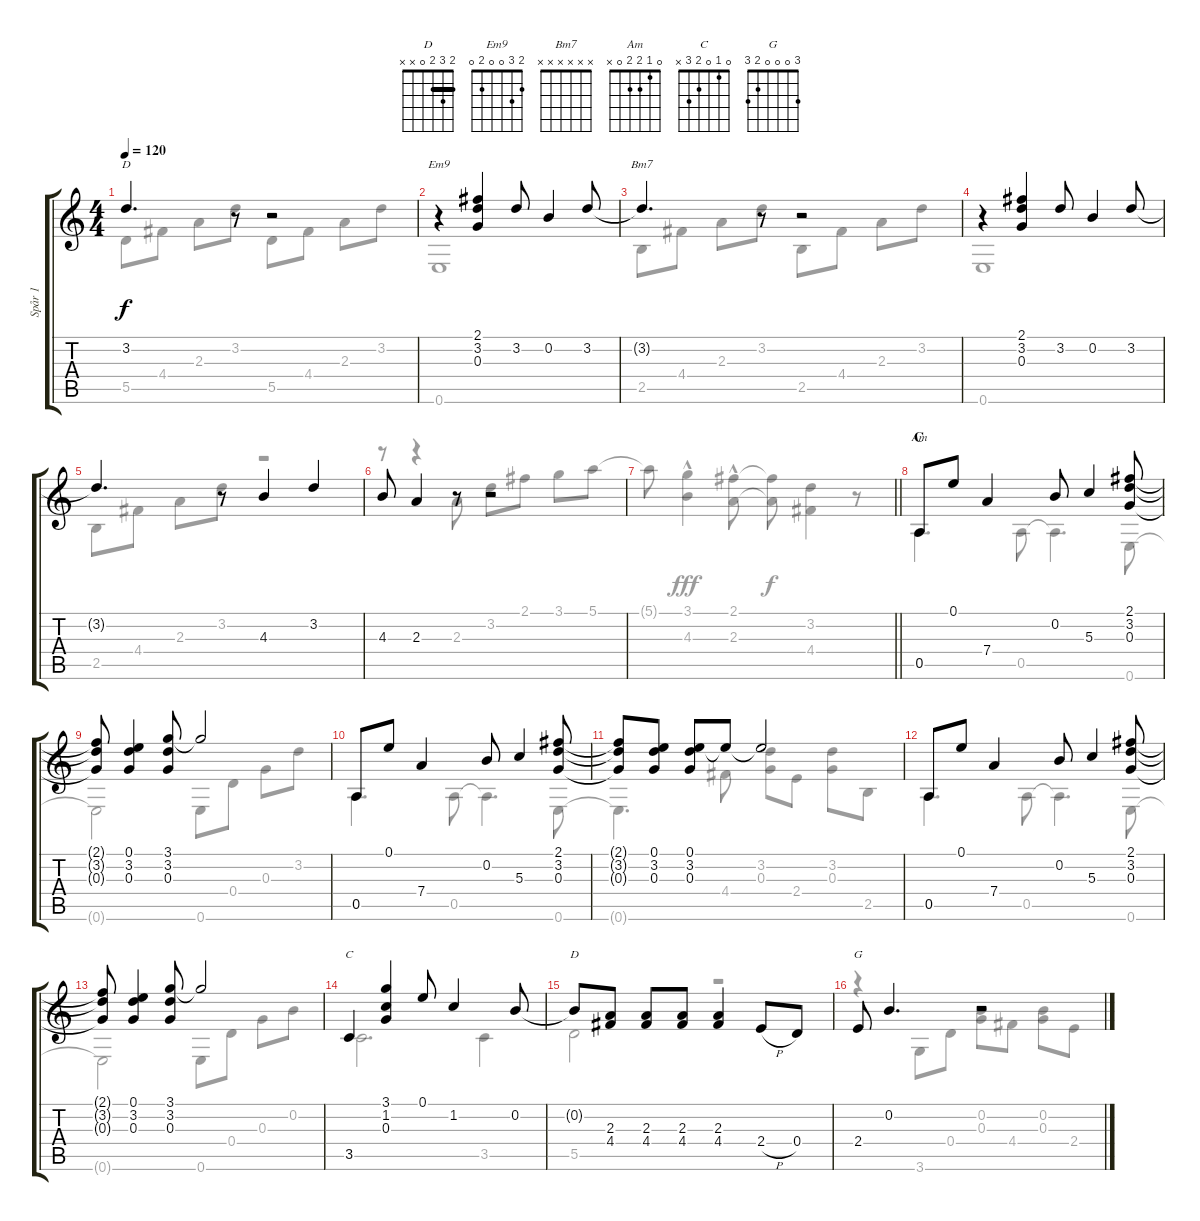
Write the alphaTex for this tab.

\track ("Spår 1" "Spår 1") {instrument acousticguitarsteel}
\staff {score tabs}
\tuning (E4 B3 G3 D3 A2 E2) {hide}
\chord ("D" 5 7 7 7 5 x) {firstfret 5 barre 5}
\chord ("Em9" 2 3 0 0 2 0)
\chord ("Bm7" x x x x x x)
\chord ("Am" 0 1 2 2 0 x)
\chord ("C" 0 1 0 2 3 x)
\chord ("D" 2 3 2 0 x x) {barre 2}
\chord ("G" 3 0 0 0 2 3)
\voice
\ts (4 4)
\tempo 120
\clef g2
\ks c
3.2{t}.4{d ch "D" dy f} r.8 r.2 |
r.4{ch "Em9"} (2.1 3.2 0.3).4 3.2.8 0.2.4 3.2.8 |
3.2{t}.4{d ch "Bm7"} r.8 r.2 |
r.4 (2.1 3.2 0.3).4 3.2.8 0.2.4 3.2.8 |
3.2{t}.4{d} r.8 4.3.4 3.2.4 |
4.3.8 2.3.4 r.8 r.2 |
\barLineRight lightlight
|
\section ("" "C")
0.5.8{ch "Am"} 0.1.8 7.4.4 0.2.8 5.3.4 (2.1 3.2 0.3).8 |
(2.1{t} 3.2{t} 0.3{t}).8 (0.1 3.2 0.3).4 (3.1 3.2 0.3).8 3.1{t}.2 |
0.5.8 0.1.8 7.4.4 0.2.8 5.3.4 (2.1 3.2 0.3).8 |
(2.1{t} 3.2{t} 0.3{t}).8 (0.1 3.2 0.3).8 (0.1 3.2 0.3).8 0.1{t}.8 0.1{t}.2 |
0.5.8 0.1.8 7.4.4 0.2.8 5.3.4 (2.1 3.2 0.3).8 |
(2.1{t} 3.2{t} 0.3{t}).8 (0.1 3.2 0.3).4 (3.1 3.2 0.3).8 3.1{t}.2 |
3.5.4{ch "C"} (3.1 1.2 0.3).4 0.1.8 1.2.4 0.2.8 |
0.2{t}.8{ch "D"} (2.3 4.4).8 (2.3 4.4).8 (2.3 4.4).8 (2.3 4.4).4 2.4{h}.8 0.4.8 |
2.4.8{ch "G"} 0.2.4{d} r.2
\voice
\clef g2
\ottava regular
\simile none
\ks c
5.5.8{dy f} 4.4.8 2.3.8 3.2.8 5.5.8 4.4.8 2.3.8 3.2.8 |
0.6.1 |
2.5.8 4.4.8 2.3.8 3.2.8 2.5.8 4.4.8 2.3.8 3.2.8 |
0.6.1 |
2.5.8 4.4.8 2.3.8 3.2.8 r.2 |
r.8 r.4 2.3.8 3.2.8 2.1.8 3.1.8 5.1.8 |
\barLineRight lightlight
5.1{t}.8 (3.1{hac} 4.3).4{dy fff} (2.1{hac} 2.3).8 (2.1{t} 2.3{t}).8{dy f} (3.2 4.4).4 r.8 |
0.5.4{d} 0.5.8 0.5{t}.4{d} 0.6.8 |
0.6{t}.2 0.6.8 0.4.8 0.3.8 3.2.8 |
0.5.4{d} 0.5.8 0.5{t}.4{d} 0.6.8 |
0.6{t}.4{d} 4.4.8 (3.2 0.3).8 2.4.8 (3.2 0.3).8 2.5.8 |
0.5.4{d} 0.5.8 0.5{t}.4{d} 0.6.8 |
0.6{t}.2 0.6.8 0.4.8 0.3.8 0.2.8 |
3.5.2{d} 3.5.4 |
5.5.2 r.2 |
r.4 3.6.8 0.4.8 (0.2 0.3).8 4.4.8 (0.2 0.3).8 2.4.8
